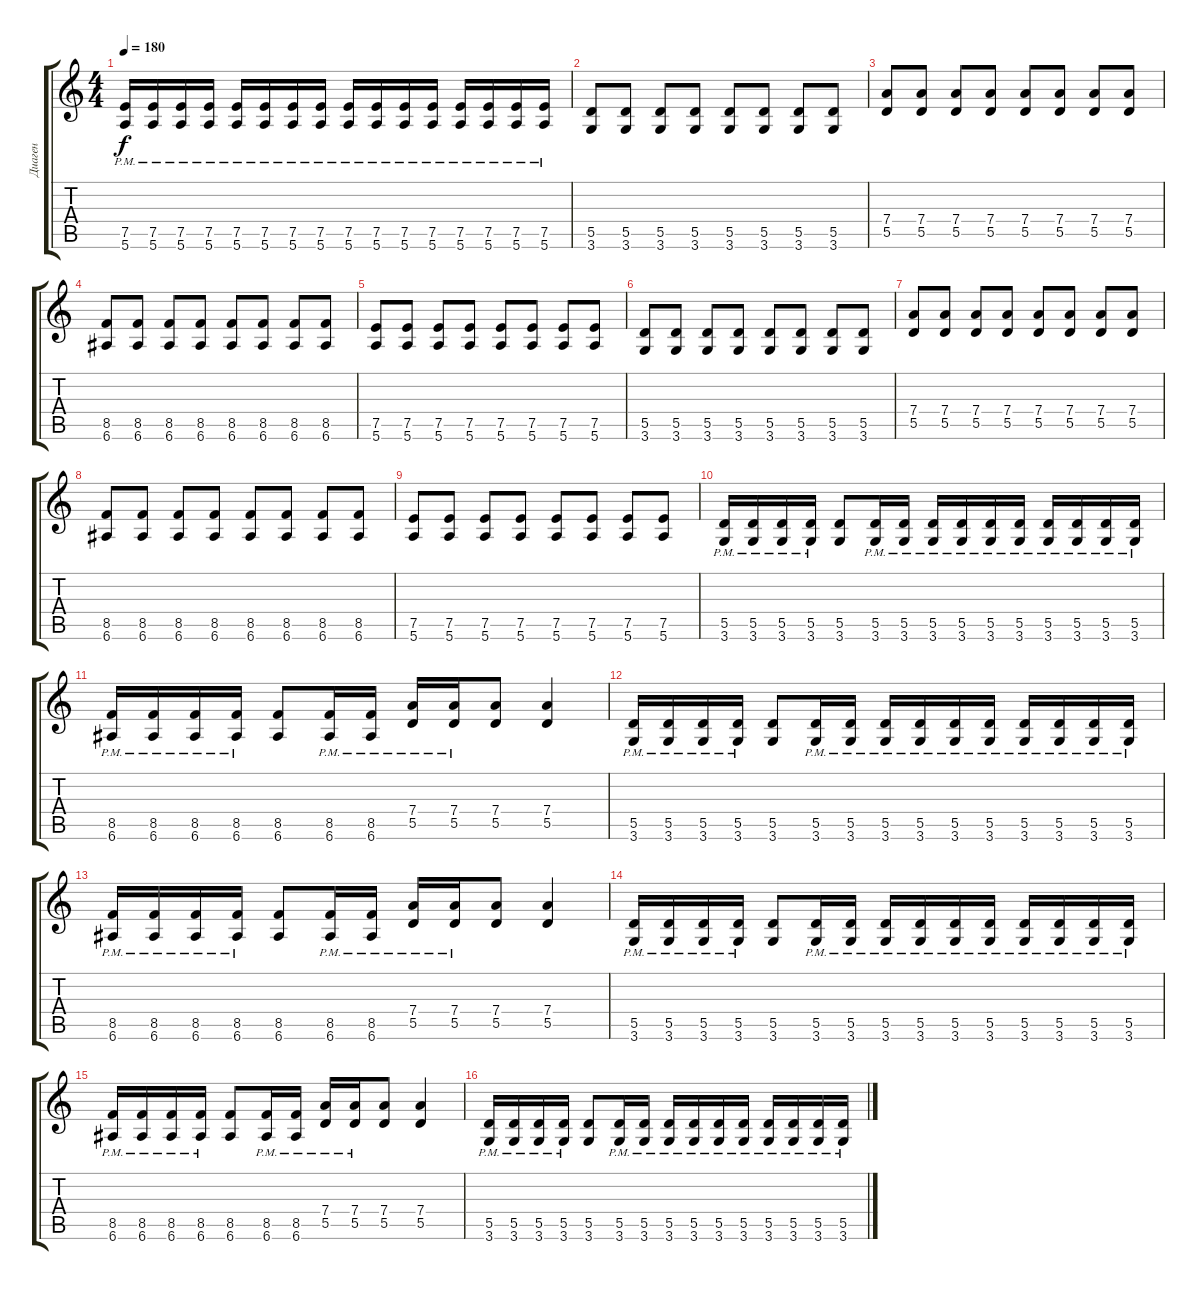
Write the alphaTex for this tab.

\track ("Диаген" "Диаген") {instrument overdrivenguitar}
\staff {score tabs}
\tuning (E4 B3 G3 D3 A2 E2) {hide}
\ts (4 4)
\tempo 180
\clef g2
\ks c
(7.5{pm} 5.6{pm}).16{dy f} (7.5{pm} 5.6{pm}).16 (7.5{pm} 5.6{pm}).16 (7.5{pm} 5.6{pm}).16 (7.5{pm} 5.6{pm}).16 (7.5{pm} 5.6{pm}).16 (7.5{pm} 5.6{pm}).16 (7.5{pm} 5.6{pm}).16 (7.5{pm} 5.6{pm}).16 (7.5{pm} 5.6{pm}).16 (7.5{pm} 5.6{pm}).16 (7.5{pm} 5.6{pm}).16 (7.5{pm} 5.6{pm}).16 (7.5{pm} 5.6{pm}).16 (7.5{pm} 5.6{pm}).16 (7.5{pm} 5.6{pm}).16 |
(5.5 3.6).8 (5.5 3.6).8 (5.5 3.6).8 (5.5 3.6).8 (5.5 3.6).8 (5.5 3.6).8 (5.5 3.6).8 (5.5 3.6).8 |
(7.4 5.5).8 (7.4 5.5).8 (7.4 5.5).8 (7.4 5.5).8 (7.4 5.5).8 (7.4 5.5).8 (7.4 5.5).8 (7.4 5.5).8 |
(8.5 6.6).8 (8.5 6.6).8 (8.5 6.6).8 (8.5 6.6).8 (8.5 6.6).8 (8.5 6.6).8 (8.5 6.6).8 (8.5 6.6).8 |
(7.5 5.6).8 (7.5 5.6).8 (7.5 5.6).8 (7.5 5.6).8 (7.5 5.6).8 (7.5 5.6).8 (7.5 5.6).8 (7.5 5.6).8 |
(5.5 3.6).8 (5.5 3.6).8 (5.5 3.6).8 (5.5 3.6).8 (5.5 3.6).8 (5.5 3.6).8 (5.5 3.6).8 (5.5 3.6).8 |
(7.4 5.5).8 (7.4 5.5).8 (7.4 5.5).8 (7.4 5.5).8 (7.4 5.5).8 (7.4 5.5).8 (7.4 5.5).8 (7.4 5.5).8 |
(8.5 6.6).8 (8.5 6.6).8 (8.5 6.6).8 (8.5 6.6).8 (8.5 6.6).8 (8.5 6.6).8 (8.5 6.6).8 (8.5 6.6).8 |
(7.5 5.6).8 (7.5 5.6).8 (7.5 5.6).8 (7.5 5.6).8 (7.5 5.6).8 (7.5 5.6).8 (7.5 5.6).8 (7.5 5.6).8 |
(5.5{pm} 3.6{pm}).16 (5.5{pm} 3.6{pm}).16 (5.5{pm} 3.6{pm}).16 (5.5{pm} 3.6{pm}).16 (5.5 3.6).8 (5.5{pm} 3.6{pm}).16 (5.5{pm} 3.6{pm}).16 (5.5{pm} 3.6{pm}).16 (5.5{pm} 3.6{pm}).16 (5.5{pm} 3.6{pm}).16 (5.5{pm} 3.6{pm}).16 (5.5{pm} 3.6{pm}).16 (5.5{pm} 3.6{pm}).16 (5.5{pm} 3.6{pm}).16 (5.5{pm} 3.6{pm}).16 |
(8.5{pm} 6.6{pm}).16 (8.5{pm} 6.6{pm}).16 (8.5{pm} 6.6{pm}).16 (8.5{pm} 6.6{pm}).16 (8.5 6.6).8 (8.5{pm} 6.6{pm}).16 (8.5{pm} 6.6{pm}).16 (7.4{pm} 5.5{pm}).16 (7.4{pm} 5.5{pm}).16 (7.4 5.5).8 (7.4 5.5).4 |
(5.5{pm} 3.6{pm}).16 (5.5{pm} 3.6{pm}).16 (5.5{pm} 3.6{pm}).16 (5.5{pm} 3.6{pm}).16 (5.5 3.6).8 (5.5{pm} 3.6{pm}).16 (5.5{pm} 3.6{pm}).16 (5.5{pm} 3.6{pm}).16 (5.5{pm} 3.6{pm}).16 (5.5{pm} 3.6{pm}).16 (5.5{pm} 3.6{pm}).16 (5.5{pm} 3.6{pm}).16 (5.5{pm} 3.6{pm}).16 (5.5{pm} 3.6{pm}).16 (5.5{pm} 3.6{pm}).16 |
(8.5{pm} 6.6{pm}).16 (8.5{pm} 6.6{pm}).16 (8.5{pm} 6.6{pm}).16 (8.5{pm} 6.6{pm}).16 (8.5 6.6).8 (8.5{pm} 6.6{pm}).16 (8.5{pm} 6.6{pm}).16 (7.4{pm} 5.5{pm}).16 (7.4{pm} 5.5{pm}).16 (7.4 5.5).8 (7.4 5.5).4 |
(5.5{pm} 3.6{pm}).16 (5.5{pm} 3.6{pm}).16 (5.5{pm} 3.6{pm}).16 (5.5{pm} 3.6{pm}).16 (5.5 3.6).8 (5.5{pm} 3.6{pm}).16 (5.5{pm} 3.6{pm}).16 (5.5{pm} 3.6{pm}).16 (5.5{pm} 3.6{pm}).16 (5.5{pm} 3.6{pm}).16 (5.5{pm} 3.6{pm}).16 (5.5{pm} 3.6{pm}).16 (5.5{pm} 3.6{pm}).16 (5.5{pm} 3.6{pm}).16 (5.5{pm} 3.6{pm}).16 |
(8.5{pm} 6.6{pm}).16 (8.5{pm} 6.6{pm}).16 (8.5{pm} 6.6{pm}).16 (8.5{pm} 6.6{pm}).16 (8.5 6.6).8 (8.5{pm} 6.6{pm}).16 (8.5{pm} 6.6{pm}).16 (7.4{pm} 5.5{pm}).16 (7.4{pm} 5.5{pm}).16 (7.4 5.5).8 (7.4 5.5).4 |
(5.5{pm} 3.6{pm}).16 (5.5{pm} 3.6{pm}).16 (5.5{pm} 3.6{pm}).16 (5.5{pm} 3.6{pm}).16 (5.5 3.6).8 (5.5{pm} 3.6{pm}).16 (5.5{pm} 3.6{pm}).16 (5.5{pm} 3.6{pm}).16 (5.5{pm} 3.6{pm}).16 (5.5{pm} 3.6{pm}).16 (5.5{pm} 3.6{pm}).16 (5.5{pm} 3.6{pm}).16 (5.5{pm} 3.6{pm}).16 (5.5{pm} 3.6{pm}).16 (5.5{pm} 3.6{pm}).16
